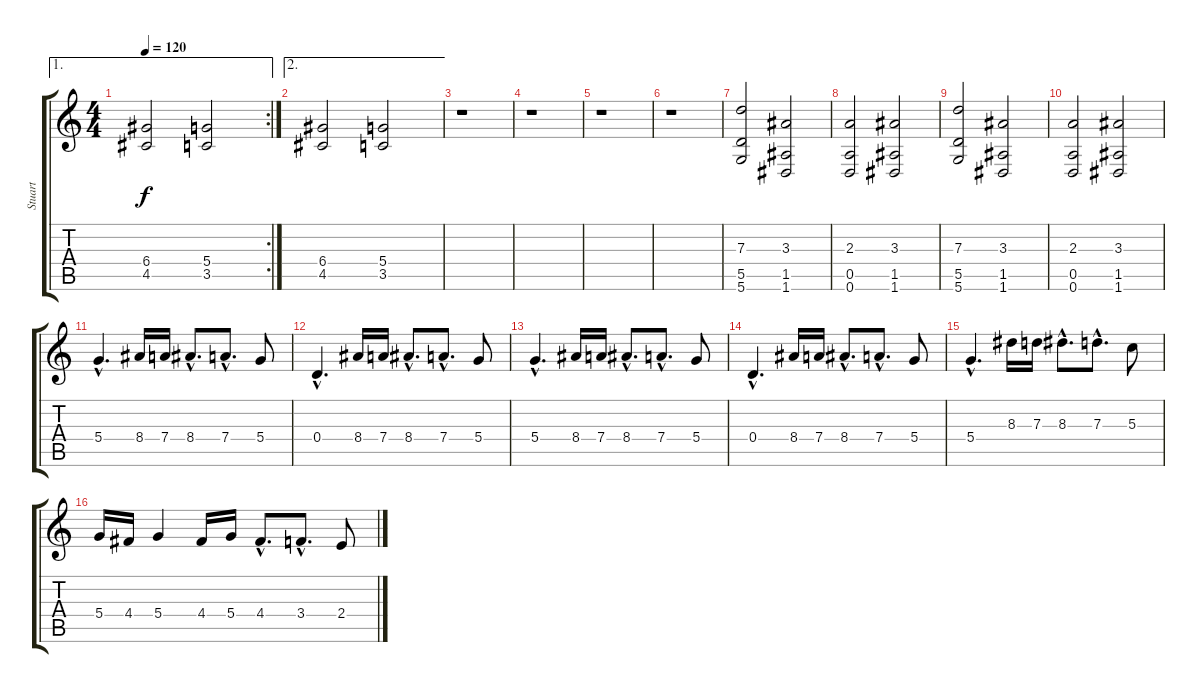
\track ("Stuart" "Stuart") {instrument distortionguitar}
\staff {score tabs}
\tuning (E4 B3 G3 D3 A2 D2) {hide}
\ae 1
\rc 2
\ts (4 4)
\tempo 120
\clef g2
\ks c
(6.4 4.5).2{dy f} (5.4 3.5).2 |
\ae 2
(6.4 4.5).2 (5.4 3.5).2 |
r.1 |
r.1 |
r.1 |
r.1 |
(7.3 5.5 5.6).2 (3.3 1.5 1.6).2 |
(2.3 0.5 0.6).2 (3.3 1.5 1.6).2 |
(7.3 5.5 5.6).2 (3.3 1.5 1.6).2 |
(2.3 0.5 0.6).2 (3.3 1.5 1.6).2 |
5.4{hac}.4{d} 8.4.16 7.4.16 8.4{hac}.8{d} 7.4{hac}.8{d} 5.4.8 |
0.4{hac}.4{d} 8.4.16 7.4.16 8.4{hac}.8{d} 7.4{hac}.8{d} 5.4.8 |
5.4{hac}.4{d} 8.4.16 7.4.16 8.4{hac}.8{d} 7.4{hac}.8{d} 5.4.8 |
0.4{hac}.4{d} 8.4.16 7.4.16 8.4{hac}.8{d} 7.4{hac}.8{d} 5.4.8 |
5.4{hac}.4{d} 8.3.16 7.3.16 8.3{hac}.8{d} 7.3{hac}.8{d} 5.3.8 |
5.4.16 4.4.16 5.4.4 4.4.16 5.4.16 4.4{hac}.8{d} 3.4{hac}.8{d} 2.4.8
